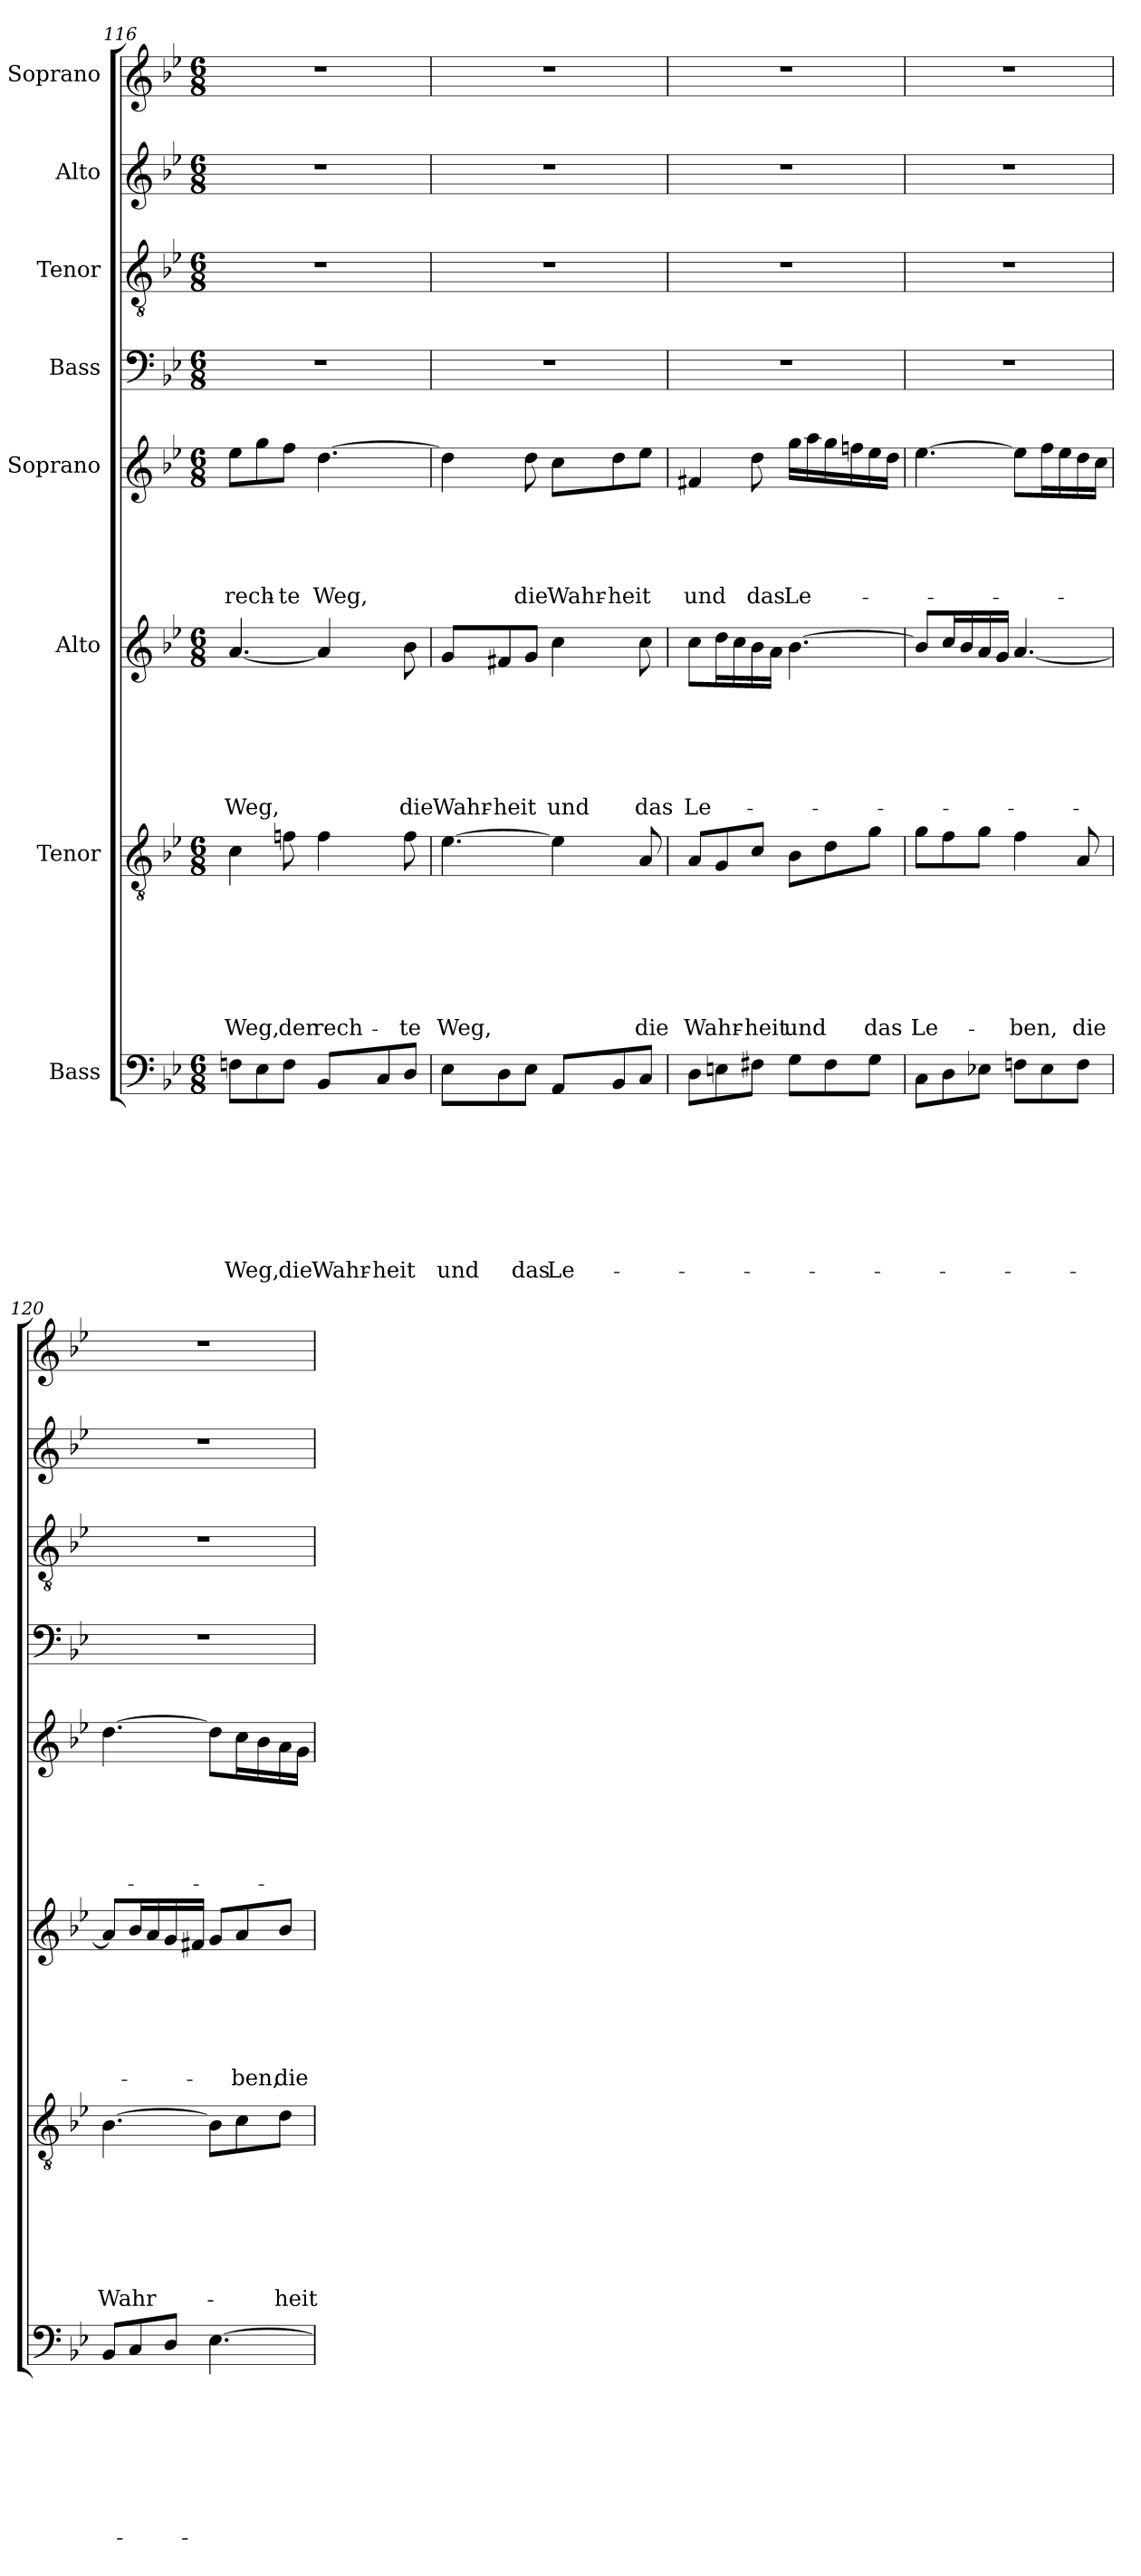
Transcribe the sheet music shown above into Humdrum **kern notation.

**kern	**text	**text	**text	**text	**text	**text	**text	**text	**kern	**text	**text	**text	**text	**text	**text	**text	**kern	**text	**text	**text	**text	**text	**text	**kern	**text	**text	**text	**text	**text	**kern	**kern	**kern	**kern
*part8	*part8	*part8	*part8	*part8	*part8	*part8	*part8	*part8	*part7	*part7	*part7	*part7	*part7	*part7	*part7	*part7	*part6	*part6	*part6	*part6	*part6	*part6	*part6	*part5	*part5	*part5	*part5	*part5	*part5	*part4	*part3	*part2	*part1
*staff8	*staff8	*staff8	*staff8	*staff8	*staff8	*staff8	*staff8	*staff8	*staff7	*staff7	*staff7	*staff7	*staff7	*staff7	*staff7	*staff7	*staff6	*staff6	*staff6	*staff6	*staff6	*staff6	*staff6	*staff5	*staff5	*staff5	*staff5	*staff5	*staff5	*staff4	*staff3	*staff2	*staff1
*I"Bass	*	*	*	*	*	*	*	*	*I"Tenor	*	*	*	*	*	*	*	*I"Alto	*	*	*	*	*	*	*I"Soprano	*	*	*	*	*	*I"Bass	*I"Tenor	*I"Alto	*I"Soprano
!!LO:LB:g=z
*clefF4	*	*	*	*	*	*	*	*	*clefGv2	*	*	*	*	*	*	*	*clefG2	*	*	*	*	*	*	*clefG2	*	*	*	*	*	*clefF4	*clefGv2	*clefG2	*clefG2
*k[b-e-]	*	*	*	*	*	*	*	*	*k[b-e-]	*	*	*	*	*	*	*	*k[b-e-]	*	*	*	*	*	*	*k[b-e-]	*	*	*	*	*	*k[b-e-]	*k[b-e-]	*k[b-e-]	*k[b-e-]
*B-:	*	*	*	*	*	*	*	*	*B-:	*	*	*	*	*	*	*	*B-:	*	*	*	*	*	*	*B-:	*	*	*	*	*	*B-:	*B-:	*B-:	*B-:
*M6/8	*	*	*	*	*	*	*	*	*M6/8	*	*	*	*	*	*	*	*M6/8	*	*	*	*	*	*	*M6/8	*	*	*	*	*	*M6/8	*M6/8	*M6/8	*M6/8
=116	=116	=116	=116	=116	=116	=116	=116	=116	=116	=116	=116	=116	=116	=116	=116	=116	=116	=116	=116	=116	=116	=116	=116	=116	=116	=116	=116	=116	=116	=116	=116	=116	=116
!	!	!	!	!	!	!	!	!LO:LY:b	!	!	!	!	!	!	!	!LO:LY:b	!	!	!	!	!	!	!LO:LY:b	!	!	!	!	!	!LO:LY:b	!LO:N:vis=1	!LO:N:vis=1	!LO:N:vis=1	!LO:N:vis=1
8Fn\L	.	.	.	.	.	.	.	Weg,	4c\	.	.	.	.	.	.	Weg,	[<4.a/	.	.	.	.	.	Weg,	8ee-\L	.	.	.	.	rech-	2.r	2.r	2.r	2.r
8E-\	.	.	.	.	.	.	.	.	.	.	.	.	.	.	.	.	.	.	.	.	.	.	.	8gg\	.	.	.	.	.	.	.	.	.
!	!	!	!	!	!	!	!	!LO:LY:b	!	!	!	!	!	!	!	!LO:LY:b	!	!	!	!	!	!	!	!	!	!	!	!	!LO:LY:b	!	!	!	!
8F\J	.	.	.	.	.	.	.	die	8fn\	.	.	.	.	.	.	der	.	.	.	.	.	.	.	8ff\J	.	.	.	.	-te	.	.	.	.
!	!	!	!	!	!	!	!	!LO:LY:b	!	!	!	!	!	!	!	!LO:LY:b	!	!	!	!	!	!	!	!	!	!	!	!	!LO:LY:b	!	!	!	!
8BB-/L	.	.	.	.	.	.	.	Wahr-	4f\	.	.	.	.	.	.	rech-	4a/]	.	.	.	.	.	.	[>4.dd\	.	.	.	.	Weg,	.	.	.	.
!	!	!	!	!	!	!	!	!LO:LY:b	!	!	!	!	!	!	!	!	!	!	!	!	!	!	!	!	!	!	!	!	!	!	!	!	!
8C/	.	.	.	.	.	.	.	-heit	.	.	.	.	.	.	.	.	.	.	.	.	.	.	.	.	.	.	.	.	.	.	.	.	.
!	!	!	!	!	!	!	!	!	!	!	!	!	!	!	!	!LO:LY:b	!	!	!	!	!	!	!LO:LY:b	!	!	!	!	!	!	!	!	!	!
8D/J	.	.	.	.	.	.	.	.	8f\	.	.	.	.	.	.	-te	8b-\	.	.	.	.	.	die	.	.	.	.	.	.	.	.	.	.
=117	=117	=117	=117	=117	=117	=117	=117	=117	=117	=117	=117	=117	=117	=117	=117	=117	=117	=117	=117	=117	=117	=117	=117	=117	=117	=117	=117	=117	=117	=117	=117	=117	=117
!	!	!	!	!	!	!	!	!LO:LY:b	!	!	!	!	!	!	!	!LO:LY:b	!	!	!	!	!	!	!LO:LY:b	!	!	!	!	!	!	!LO:N:vis=1	!LO:N:vis=1	!LO:N:vis=1	!LO:N:vis=1
8E-\L	.	.	.	.	.	.	.	und	[>4.e-\	.	.	.	.	.	.	Weg,	8g/L	.	.	.	.	.	Wahr-	4dd\]	.	.	.	.	.	2.r	2.r	2.r	2.r
!	!	!	!	!	!	!	!	!	!	!	!	!	!	!	!	!	!	!	!	!	!	!	!LO:LY:b	!	!	!	!	!	!	!	!	!	!
8D\	.	.	.	.	.	.	.	.	.	.	.	.	.	.	.	.	8f#X/	.	.	.	.	.	-heit	.	.	.	.	.	.	.	.	.	.
!	!	!	!	!	!	!	!	!LO:LY:b	!	!	!	!	!	!	!	!	!	!	!	!	!	!	!	!	!	!	!	!	!LO:LY:b	!	!	!	!
8E-\J	.	.	.	.	.	.	.	das	.	.	.	.	.	.	.	.	8g/J	.	.	.	.	.	.	8dd\	.	.	.	.	die	.	.	.	.
!	!	!	!	!	!	!	!	!LO:LY:b	!	!	!	!	!	!	!	!	!	!	!	!	!	!	!LO:LY:b	!	!	!	!	!	!LO:LY:b	!	!	!	!
8AA/L	.	.	.	.	.	.	.	Le-	4e-\]	.	.	.	.	.	.	.	4cc\	.	.	.	.	.	und	8cc\L	.	.	.	.	Wahr-	.	.	.	.
!	!	!	!	!	!	!	!	!	!	!	!	!	!	!	!	!	!	!	!	!	!	!	!	!	!	!	!	!	!LO:LY:b	!	!	!	!
8BB-/	.	.	.	.	.	.	.	.	.	.	.	.	.	.	.	.	.	.	.	.	.	.	.	8dd\	.	.	.	.	-heit	.	.	.	.
!	!	!	!	!	!	!	!	!	!	!	!	!	!	!	!	!LO:LY:b	!	!	!	!	!	!	!LO:LY:b	!	!	!	!	!	!	!	!	!	!
8C/J	.	.	.	.	.	.	.	.	8A/	.	.	.	.	.	.	die	8cc\	.	.	.	.	.	das	8ee-\J	.	.	.	.	.	.	.	.	.
=118	=118	=118	=118	=118	=118	=118	=118	=118	=118	=118	=118	=118	=118	=118	=118	=118	=118	=118	=118	=118	=118	=118	=118	=118	=118	=118	=118	=118	=118	=118	=118	=118	=118
!	!	!	!	!	!	!	!	!	!	!	!	!	!	!	!	!LO:LY:b	!	!	!	!	!	!	!LO:LY:b	!	!	!	!	!	!LO:LY:b	!LO:N:vis=1	!LO:N:vis=1	!LO:N:vis=1	!LO:N:vis=1
8D\L	.	.	.	.	.	.	.	.	8A/L	.	.	.	.	.	.	Wahr-	8cc\L	.	.	.	.	.	Le-	4f#X/	.	.	.	.	und	2.r	2.r	2.r	2.r
8En\	.	.	.	.	.	.	.	.	8G/	.	.	.	.	.	.	.	16dd\L	.	.	.	.	.	.	.	.	.	.	.	.	.	.	.	.
.	.	.	.	.	.	.	.	.	.	.	.	.	.	.	.	.	16cc\	.	.	.	.	.	.	.	.	.	.	.	.	.	.	.	.
!	!	!	!	!	!	!	!	!	!	!	!	!	!	!	!	!LO:LY:b	!	!	!	!	!	!	!	!	!	!	!	!	!LO:LY:b	!	!	!	!
8F#X\J	.	.	.	.	.	.	.	.	8c/J	.	.	.	.	.	.	-heit	16b-\	.	.	.	.	.	.	8dd\	.	.	.	.	das	.	.	.	.
.	.	.	.	.	.	.	.	.	.	.	.	.	.	.	.	.	16a\JJ	.	.	.	.	.	.	.	.	.	.	.	.	.	.	.	.
!	!	!	!	!	!	!	!	!	!	!	!	!	!	!	!	!LO:LY:b	!	!	!	!	!	!	!	!	!	!	!	!	!LO:LY:b	!	!	!	!
8G\L	.	.	.	.	.	.	.	.	8B-\L	.	.	.	.	.	.	und	[>4.b-\	.	.	.	.	.	.	16gg\LL	.	.	.	.	Le-	.	.	.	.
.	.	.	.	.	.	.	.	.	.	.	.	.	.	.	.	.	.	.	.	.	.	.	.	16aa\	.	.	.	.	.	.	.	.	.
8F#\	.	.	.	.	.	.	.	.	8d\	.	.	.	.	.	.	.	.	.	.	.	.	.	.	16gg\	.	.	.	.	.	.	.	.	.
.	.	.	.	.	.	.	.	.	.	.	.	.	.	.	.	.	.	.	.	.	.	.	.	16ffn\	.	.	.	.	.	.	.	.	.
!	!	!	!	!	!	!	!	!	!	!	!	!	!	!	!	!LO:LY:b	!	!	!	!	!	!	!	!	!	!	!	!	!	!	!	!	!
8G\J	.	.	.	.	.	.	.	.	8g\J	.	.	.	.	.	.	das	.	.	.	.	.	.	.	16ee-\	.	.	.	.	.	.	.	.	.
.	.	.	.	.	.	.	.	.	.	.	.	.	.	.	.	.	.	.	.	.	.	.	.	16dd\JJ	.	.	.	.	.	.	.	.	.
=119	=119	=119	=119	=119	=119	=119	=119	=119	=119	=119	=119	=119	=119	=119	=119	=119	=119	=119	=119	=119	=119	=119	=119	=119	=119	=119	=119	=119	=119	=119	=119	=119	=119
!	!	!	!	!	!	!	!	!	!	!	!	!	!	!	!	!LO:LY:b	!	!	!	!	!	!	!	!	!	!	!	!	!	!LO:N:vis=1	!LO:N:vis=1	!LO:N:vis=1	!LO:N:vis=1
8C\L	.	.	.	.	.	.	.	.	8g\L	.	.	.	.	.	.	Le-	8b-/L]	.	.	.	.	.	.	[>4.ee-\	.	.	.	.	.	2.r	2.r	2.r	2.r
8D\	.	.	.	.	.	.	.	.	8f\	.	.	.	.	.	.	.	16cc/L	.	.	.	.	.	.	.	.	.	.	.	.	.	.	.	.
.	.	.	.	.	.	.	.	.	.	.	.	.	.	.	.	.	16b-/	.	.	.	.	.	.	.	.	.	.	.	.	.	.	.	.
8E-X\J	.	.	.	.	.	.	.	.	8g\J	.	.	.	.	.	.	.	16a/	.	.	.	.	.	.	.	.	.	.	.	.	.	.	.	.
.	.	.	.	.	.	.	.	.	.	.	.	.	.	.	.	.	16g/JJ	.	.	.	.	.	.	.	.	.	.	.	.	.	.	.	.
!	!	!	!	!	!	!	!	!	!	!	!	!	!	!	!	!LO:LY:b	!	!	!	!	!	!	!	!	!	!	!	!	!	!	!	!	!
8Fn\L	.	.	.	.	.	.	.	.	4f\	.	.	.	.	.	.	-ben,	[<4.a/	.	.	.	.	.	.	8ee-\L]	.	.	.	.	.	.	.	.	.
8E-\	.	.	.	.	.	.	.	.	.	.	.	.	.	.	.	.	.	.	.	.	.	.	.	16ff\L	.	.	.	.	.	.	.	.	.
.	.	.	.	.	.	.	.	.	.	.	.	.	.	.	.	.	.	.	.	.	.	.	.	16ee-\	.	.	.	.	.	.	.	.	.
!	!	!	!	!	!	!	!	!	!	!	!	!	!	!	!	!LO:LY:b	!	!	!	!	!	!	!	!	!	!	!	!	!	!	!	!	!
8F\J	.	.	.	.	.	.	.	.	8A/	.	.	.	.	.	.	die	.	.	.	.	.	.	.	16dd\	.	.	.	.	.	.	.	.	.
.	.	.	.	.	.	.	.	.	.	.	.	.	.	.	.	.	.	.	.	.	.	.	.	16cc\JJ	.	.	.	.	.	.	.	.	.
=120	=120	=120	=120	=120	=120	=120	=120	=120	=120	=120	=120	=120	=120	=120	=120	=120	=120	=120	=120	=120	=120	=120	=120	=120	=120	=120	=120	=120	=120	=120	=120	=120	=120
!	!	!	!	!	!	!	!	!	!	!	!	!	!	!	!	!LO:LY:b	!	!	!	!	!	!	!	!	!	!	!	!	!	!LO:N:vis=1	!LO:N:vis=1	!LO:N:vis=1	!LO:N:vis=1
8BB-/L	.	.	.	.	.	.	.	.	[>4.B-\	.	.	.	.	.	.	Wahr-	8a/L]	.	.	.	.	.	.	[>4.dd\	.	.	.	.	.	2.r	2.r	2.r	2.r
8C/	.	.	.	.	.	.	.	.	.	.	.	.	.	.	.	.	16b-/L	.	.	.	.	.	.	.	.	.	.	.	.	.	.	.	.
.	.	.	.	.	.	.	.	.	.	.	.	.	.	.	.	.	16a/	.	.	.	.	.	.	.	.	.	.	.	.	.	.	.	.
8D/J	.	.	.	.	.	.	.	.	.	.	.	.	.	.	.	.	16g/	.	.	.	.	.	.	.	.	.	.	.	.	.	.	.	.
.	.	.	.	.	.	.	.	.	.	.	.	.	.	.	.	.	16f#X/JJ	.	.	.	.	.	.	.	.	.	.	.	.	.	.	.	.
[>4.E-\	.	.	.	.	.	.	.	.	8B-\L]	.	.	.	.	.	.	.	8g/L	.	.	.	.	.	.	8dd\L]	.	.	.	.	.	.	.	.	.
!	!	!	!	!	!	!	!	!	!	!	!	!	!	!	!	!	!	!	!	!	!	!	!LO:LY:b	!	!	!	!	!	!	!	!	!	!
.	.	.	.	.	.	.	.	.	8c\	.	.	.	.	.	.	.	8a/	.	.	.	.	.	-ben,	16cc\L	.	.	.	.	.	.	.	.	.
.	.	.	.	.	.	.	.	.	.	.	.	.	.	.	.	.	.	.	.	.	.	.	.	16b-\	.	.	.	.	.	.	.	.	.
!	!	!	!	!	!	!	!	!	!	!	!	!	!	!	!	!LO:LY:b	!	!	!	!	!	!	!LO:LY:b	!	!	!	!	!	!	!	!	!	!
.	.	.	.	.	.	.	.	.	8d\J	.	.	.	.	.	.	-heit	8b-/J	.	.	.	.	.	die	16a\	.	.	.	.	.	.	.	.	.
.	.	.	.	.	.	.	.	.	.	.	.	.	.	.	.	.	.	.	.	.	.	.	.	16g\JJ	.	.	.	.	.	.	.	.	.
=	=	=	=	=	=	=	=	=	=	=	=	=	=	=	=	=	=	=	=	=	=	=	=	=	=	=	=	=	=	=	=	=	=
*-	*-	*-	*-	*-	*-	*-	*-	*-	*-	*-	*-	*-	*-	*-	*-	*-	*-	*-	*-	*-	*-	*-	*-	*-	*-	*-	*-	*-	*-	*-	*-	*-	*-
